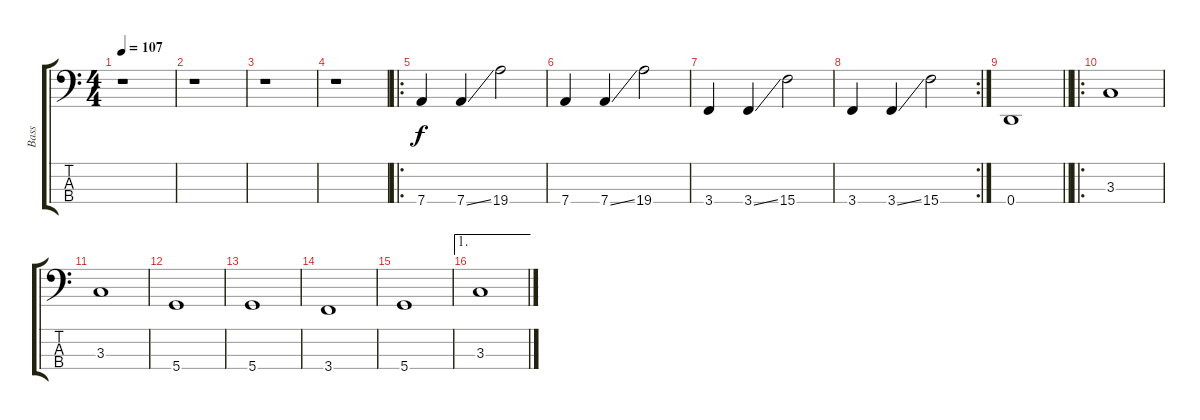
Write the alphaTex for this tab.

\track ("Bass" "Bass") {instrument acousticguitarnylon}
\staff {score tabs}
\tuning (G2 D2 A1 D1) {hide}
\ts (4 4)
\tempo 107
\clef f4
\ks c
r.1{dy f instrument acousticguitarnylon} |
r.1 |
r.1 |
r.1 |
\ro
7.4.4 7.4{ss}.4 19.4.2 |
7.4.4 7.4{ss}.4 19.4.2 |
3.4.4 3.4{ss}.4 15.4.2 |
\rc 2
3.4.4 3.4{ss}.4 15.4.2 |
\barLineRight lightlight
0.4.1 |
\ro
3.3.1 |
3.3.1 |
5.4.1 |
5.4.1 |
3.4.1 |
5.4.1 |
\ae 1
3.3.1
